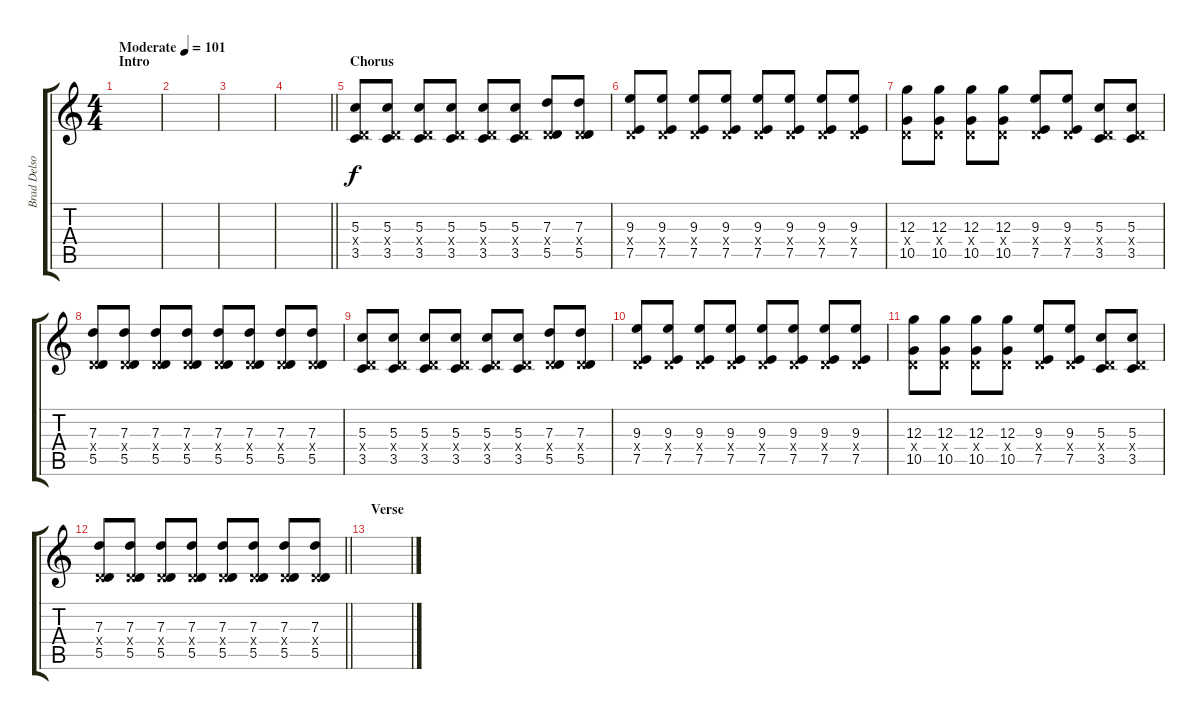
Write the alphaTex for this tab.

\track ("Brad Delson" "Brad Delso") {instrument distortionguitar}
\staff {score tabs}
\tuning (E4 B3 G3 D3 A2 D2) {hide}
\ts (4 4)
\section ("" "Intro")
\tempo (101 "Moderate")
\clef g2
\ks c
|
|
|
\barLineRight lightlight
|
\section ("" "Chorus")
(5.3 0.4{x} 3.5).8 (5.3 0.4{x} 3.5).8 (5.3 0.4{x} 3.5).8 (5.3 0.4{x} 3.5).8 (5.3 0.4{x} 3.5).8 (5.3 0.4{x} 3.5).8 (7.3 0.4{x} 5.5).8 (7.3 0.4{x} 5.5).8 |
(9.3 0.4{x} 7.5).8 (9.3 0.4{x} 7.5).8 (9.3 0.4{x} 7.5).8 (9.3 0.4{x} 7.5).8 (9.3 0.4{x} 7.5).8 (9.3 0.4{x} 7.5).8 (9.3 0.4{x} 7.5).8 (9.3 0.4{x} 7.5).8 |
(12.3 0.4{x} 10.5).8 (12.3 0.4{x} 10.5).8 (12.3 0.4{x} 10.5).8 (12.3 0.4{x} 10.5).8 (9.3 0.4{x} 7.5).8 (9.3 0.4{x} 7.5).8 (5.3 0.4{x} 3.5).8 (5.3 0.4{x} 3.5).8 |
(7.3 0.4{x} 5.5).8 (7.3 0.4{x} 5.5).8 (7.3 0.4{x} 5.5).8 (7.3 0.4{x} 5.5).8 (7.3 0.4{x} 5.5).8 (7.3 0.4{x} 5.5).8 (7.3 0.4{x} 5.5).8 (7.3 0.4{x} 5.5).8 |
(5.3 0.4{x} 3.5).8 (5.3 0.4{x} 3.5).8 (5.3 0.4{x} 3.5).8 (5.3 0.4{x} 3.5).8 (5.3 0.4{x} 3.5).8 (5.3 0.4{x} 3.5).8 (7.3 0.4{x} 5.5).8 (7.3 0.4{x} 5.5).8 |
(9.3 0.4{x} 7.5).8 (9.3 0.4{x} 7.5).8 (9.3 0.4{x} 7.5).8 (9.3 0.4{x} 7.5).8 (9.3 0.4{x} 7.5).8 (9.3 0.4{x} 7.5).8 (9.3 0.4{x} 7.5).8 (9.3 0.4{x} 7.5).8 |
(12.3 0.4{x} 10.5).8 (12.3 0.4{x} 10.5).8 (12.3 0.4{x} 10.5).8 (12.3 0.4{x} 10.5).8 (9.3 0.4{x} 7.5).8 (9.3 0.4{x} 7.5).8 (5.3 0.4{x} 3.5).8 (5.3 0.4{x} 3.5).8 |
\barLineRight lightlight
(7.3 0.4{x} 5.5).8 (7.3 0.4{x} 5.5).8 (7.3 0.4{x} 5.5).8 (7.3 0.4{x} 5.5).8 (7.3 0.4{x} 5.5).8 (7.3 0.4{x} 5.5).8 (7.3 0.4{x} 5.5).8 (7.3 0.4{x} 5.5).8 |
\section ("" "Verse")
